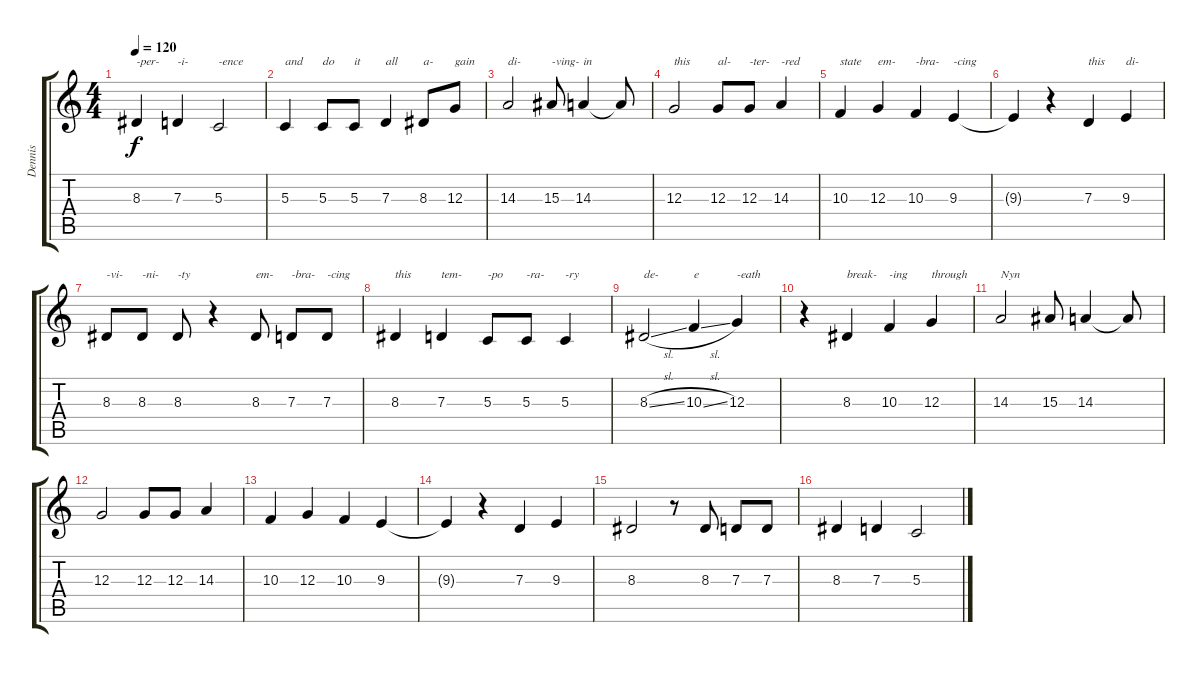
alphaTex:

\track ("Dennis" "Dennis") {instrument tenorsax}
\staff {score tabs}
\tuning (E4 B3 G3 D3 A2 E2) {hide}
\ts (4 4)
\tempo 120
\clef g2
\ks c
8.3.4{txt "-per-" dy f} 7.3.4{txt "-i-"} 5.3.2{txt "-ence"} |
5.3.4{txt "and"} 5.3.8{txt "do"} 5.3.8{txt "it"} 7.3.4{txt "all"} 8.3.8{txt "a-"} 12.3.8{txt "gain"} |
14.3.2{txt "di-"} 15.3.8{txt "-ving-"} 14.3.4{txt "in"} 14.3{t}.8 |
12.3.2{txt "this"} 12.3.8{txt "al-"} 12.3.8{txt "-ter-"} 14.3.4{txt "-red"} |
10.3.4{txt "state"} 12.3.4{txt "em-"} 10.3.4{txt "-bra-"} 9.3.4{txt "-cing"} |
9.3{t}.4 r.4 7.3.4{txt "this"} 9.3.4{txt "di-"} |
8.3.8{txt "-vi-"} 8.3.8{txt "-ni-"} 8.3.8{txt "-ty"} r.4 8.3.8{txt "em-"} 7.3.8{txt "-bra-"} 7.3.8{txt "-cing"} |
8.3.4{txt "this"} 7.3.4{txt "tem-"} 5.3.8{txt "-po"} 5.3.8{txt "-ra-"} 5.3.4{txt "-ry"} |
8.3{sl}.2{txt "de-"} 10.3{sl}.4{txt "e"} 12.3.4{txt "-eath"} |
r.4 8.3.4{txt "break-"} 10.3.4{txt "-ing"} 12.3.4{txt "through"} |
14.3.2{txt "Nyn"} 15.3.8 14.3.4 14.3{t}.8 |
12.3.2 12.3.8 12.3.8 14.3.4 |
10.3.4 12.3.4 10.3.4 9.3.4 |
9.3{t}.4 r.4 7.3.4 9.3.4 |
8.3.2 r.8 8.3.8 7.3.8 7.3.8 |
8.3.4 7.3.4 5.3.2
